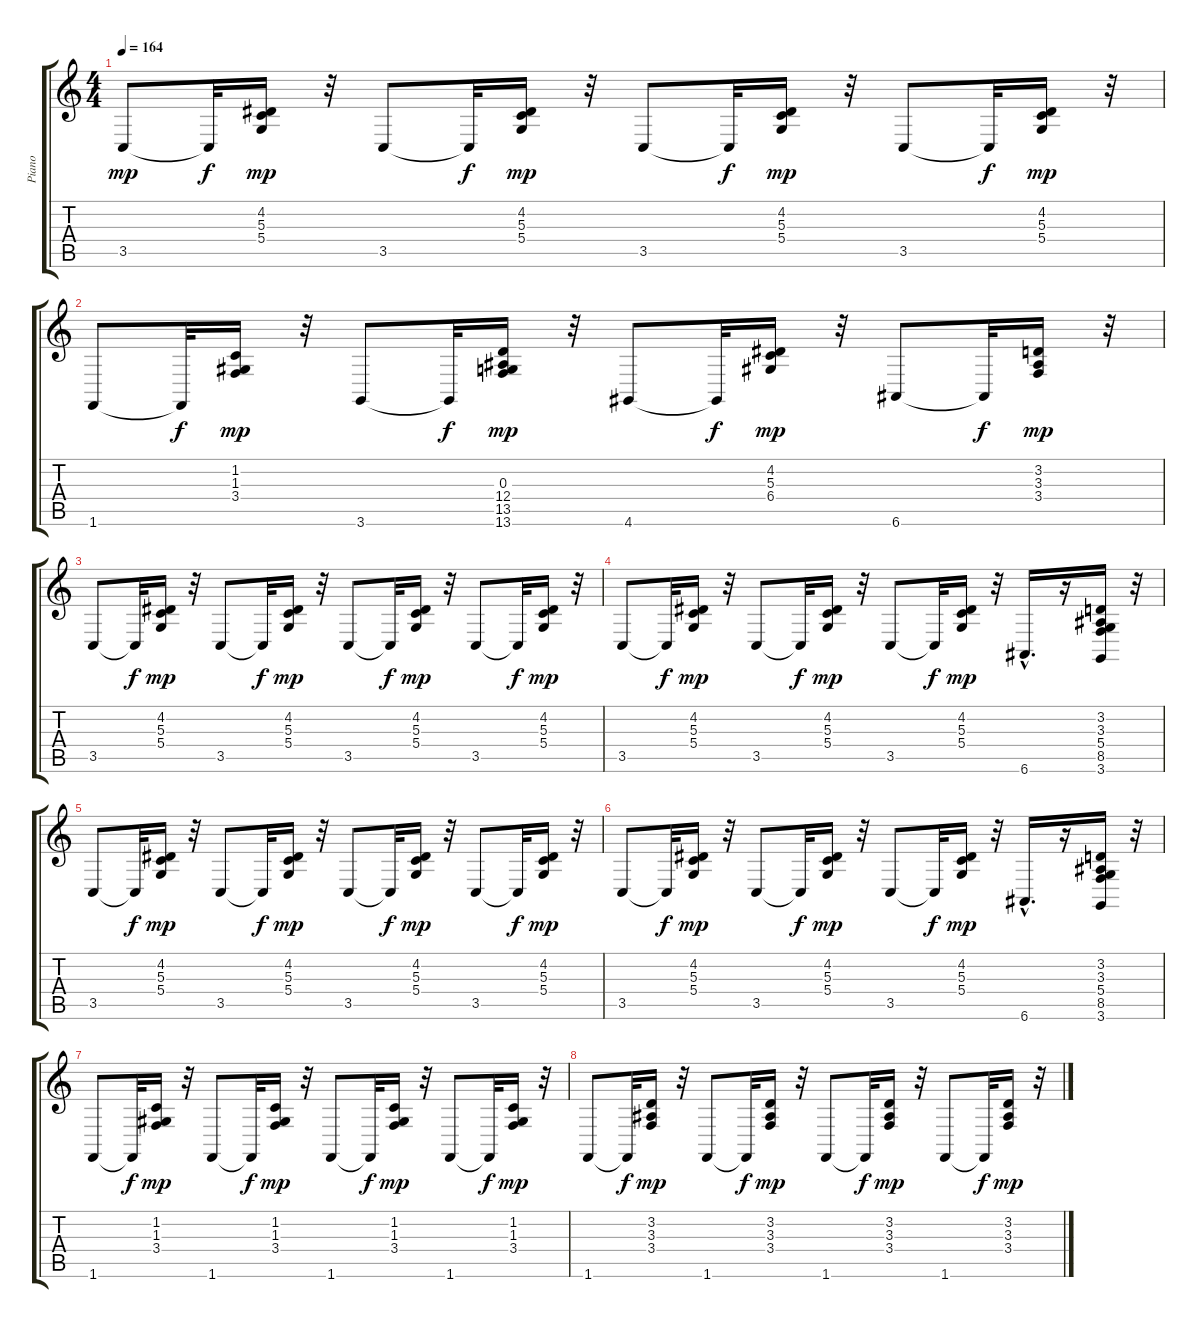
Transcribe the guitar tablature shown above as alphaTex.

\track ("Piano" "Piano") {instrument acousticgrandpiano}
\staff {score tabs}
\tuning (E4 B3 G3 D3 A2 E2) {hide}
\ts (4 4)
\tempo 164
\clef g2
\ks c
3.5.8{dy mp} 3.5{t}.32{dy f} (4.2 5.3 5.4).16{dy mp} r.32 3.5.8 3.5{t}.32{dy f} (4.2 5.3 5.4).16{dy mp} r.32 3.5.8 3.5{t}.32{dy f} (4.2 5.3 5.4).16{dy mp} r.32 3.5.8 3.5{t}.32{dy f} (4.2 5.3 5.4).16{dy mp} r.32 |
1.6.8 1.6{t}.32{dy f} (1.2 1.3 3.4).16{dy mp} r.32 3.6.8 3.6{t}.32{dy f} (0.3 12.4 13.5 13.6).16{dy mp} r.32 4.6.8 4.6{t}.32{dy f} (4.2 5.3 6.4).16{dy mp} r.32 6.6.8 6.6{t}.32{dy f} (3.2 3.3 3.4).16{dy mp} r.32 |
3.5.8 3.5{t}.32{dy f} (4.2 5.3 5.4).16{dy mp} r.32 3.5.8 3.5{t}.32{dy f} (4.2 5.3 5.4).16{dy mp} r.32 3.5.8 3.5{t}.32{dy f} (4.2 5.3 5.4).16{dy mp} r.32 3.5.8 3.5{t}.32{dy f} (4.2 5.3 5.4).16{dy mp} r.32 |
3.5.8 3.5{t}.32{dy f} (4.2 5.3 5.4).16{dy mp} r.32 3.5.8 3.5{t}.32{dy f} (4.2 5.3 5.4).16{dy mp} r.32 3.5.8 3.5{t}.32{dy f} (4.2 5.3 5.4).16{dy mp} r.32 6.6{hac}.16{d} r.16 (3.2 3.3 5.4 8.5 3.6).16 r.32 |
3.5.8 3.5{t}.32{dy f} (4.2 5.3 5.4).16{dy mp} r.32 3.5.8 3.5{t}.32{dy f} (4.2 5.3 5.4).16{dy mp} r.32 3.5.8 3.5{t}.32{dy f} (4.2 5.3 5.4).16{dy mp} r.32 3.5.8 3.5{t}.32{dy f} (4.2 5.3 5.4).16{dy mp} r.32 |
3.5.8 3.5{t}.32{dy f} (4.2 5.3 5.4).16{dy mp} r.32 3.5.8 3.5{t}.32{dy f} (4.2 5.3 5.4).16{dy mp} r.32 3.5.8 3.5{t}.32{dy f} (4.2 5.3 5.4).16{dy mp} r.32 6.6{hac}.16{d} r.16 (3.2 3.3 5.4 8.5 3.6).16 r.32 |
1.6.8 1.6{t}.32{dy f} (1.2 1.3 3.4).16{dy mp} r.32 1.6.8 1.6{t}.32{dy f} (1.2 1.3 3.4).16{dy mp} r.32 1.6.8 1.6{t}.32{dy f} (1.2 1.3 3.4).16{dy mp} r.32 1.6.8 1.6{t}.32{dy f} (1.2 1.3 3.4).16{dy mp} r.32 |
1.6.8 1.6{t}.32{dy f} (3.2 3.3 3.4).16{dy mp} r.32 1.6.8 1.6{t}.32{dy f} (3.2 3.3 3.4).16{dy mp} r.32 1.6.8 1.6{t}.32{dy f} (3.2 3.3 3.4).16{dy mp} r.32 1.6.8 1.6{t}.32{dy f} (3.2 3.3 3.4).16{dy mp} r.32
